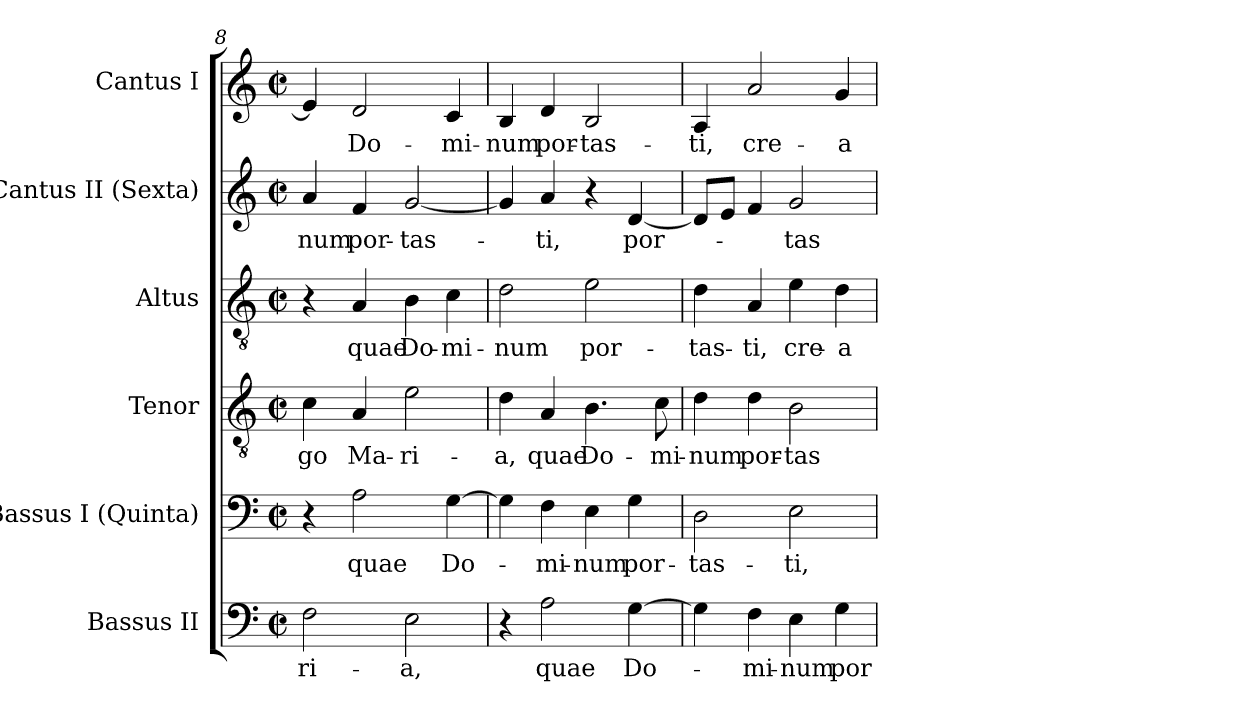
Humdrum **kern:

**kern	**text	**kern	**text	**kern	**text	**kern	**text	**kern	**text	**kern	**text
*part6	*part6	*part5	*part5	*part4	*part4	*part3	*part3	*part2	*part2	*part1	*part1
*staff6	*staff6	*staff5	*staff5	*staff4	*staff4	*staff3	*staff3	*staff2	*staff2	*staff1	*staff1
*I"Bassus II	*	*I"Bassus I (Quinta)	*	*I"Tenor	*	*I"Altus	*	*I"Cantus II (Sexta)	*	*I"Cantus I	*
*I'B.	*	*I'B.	*	*I'T.	*	*I'T.	*	*I'A.	*	*I'A.	*
*clefF4	*	*clefF4	*	*clefGv2	*	*clefGv2	*	*clefG2	*	*clefG2	*
*	*	*	*	*ITrd7c12	*	*ITrd7c12	*	*	*	*	*
*k[]	*	*k[]	*	*k[]	*	*k[]	*	*k[]	*	*k[]	*
*C:	*	*C:	*	*C:	*	*C:	*	*C:	*	*C:	*
*M2/2	*	*M2/2	*	*M2/2	*	*M2/2	*	*M2/2	*	*M2/2	*
*met(c|)	*	*met(c|)	*	*met(c|)	*	*met(c|)	*	*met(c|)	*	*met(c|)	*
=8	=8	=8	=8	=8	=8	=8	=8	=8	=8	=8	=8
!	!LO:LY:b:color=#000000	!	!	!	!	!	!	!	!	!	!
!	!	!	!	!	!LO:LY:b:color=#000000	!	!	!	!	!	!
!	!	!	!	!	!	!	!	!	!LO:LY:b:color=#000000	!	!
2Fi\	-ri-	4r	.	4Ci\	-go	4r	.	4ai/	-num	4ei/]	.
!	!	!	!LO:LY:b:color=#000000	!	!	!	!	!	!	!	!
!	!	!	!	!	!LO:LY:b:color=#000000	!	!	!	!	!	!
!	!	!	!	!	!	!	!LO:LY:b:color=#000000	!	!	!	!
!	!	!	!	!	!	!	!	!	!LO:LY:b:color=#000000	!	!
!	!	!	!	!	!	!	!	!	!	!	!LO:LY:b:color=#000000
.	.	2Ai\	quae	4AAi/	Ma-	4AAi/	quae	4fi/	por-	2di/	Do-
!	!LO:LY:b:color=#000000	!	!	!	!	!	!	!	!	!	!
!	!	!	!	!	!LO:LY:b:color=#000000	!	!	!	!	!	!
!	!	!	!	!	!	!	!LO:LY:b:color=#000000	!	!	!	!
!	!	!	!	!	!	!	!	!	!LO:LY:b:color=#000000	!	!
2Ei\	-a,	.	.	2Ei\	-ri-	4BBi\	Do-	[<2gi/	-tas-	.	.
!	!	!	!LO:LY:b:color=#000000	!	!	!	!	!	!	!	!
!	!	!	!	!	!	!	!LO:LY:b:color=#000000	!	!	!	!
!	!	!	!	!	!	!	!	!	!	!	!LO:LY:b:color=#000000
.	.	[>4Gi\	Do-	.	.	4Ci\	-mi-	.	.	4ci/	-mi-
=9	=9	=9	=9	=9	=9	=9	=9	=9	=9	=9	=9
!	!	!	!	!	!LO:LY:b:color=#000000	!	!	!	!	!	!
!	!	!	!	!	!	!	!LO:LY:b:color=#000000	!	!	!	!
!	!	!	!	!	!	!	!	!	!	!	!LO:LY:b:color=#000000
4r	.	4Gi\]	.	4Di\	-a,	2Di\	-num	4gi/]	.	4Bi/	-num
!	!LO:LY:b:color=#000000	!	!	!	!	!	!	!	!	!	!
!	!	!	!LO:LY:b:color=#000000	!	!	!	!	!	!	!	!
!	!	!	!	!	!LO:LY:b:color=#000000	!	!	!	!	!	!
!	!	!	!	!	!	!	!	!	!LO:LY:b:color=#000000	!	!
!	!	!	!	!	!	!	!	!	!	!	!LO:LY:b:color=#000000
2Ai\	quae	4Fi\	-mi-	4AAi/	quae	.	.	4ai/	-ti,	4di/	por-
!	!	!	!LO:LY:b:color=#000000	!	!	!	!	!	!	!	!
!	!	!	!	!	!LO:LY:b:color=#000000	!	!	!	!	!	!
!	!	!	!	!	!	!	!LO:LY:b:color=#000000	!	!	!	!
!	!	!	!	!	!	!	!	!	!	!	!LO:LY:b:color=#000000
.	.	4Ei\	-num	4.BBi\	Do-	2Ei\	por-	4r	.	2Bi/	-tas-
!	!LO:LY:b:color=#000000	!	!	!	!	!	!	!	!	!	!
!	!	!	!LO:LY:b:color=#000000	!	!	!	!	!	!	!	!
!	!	!	!	!	!	!	!	!	!LO:LY:b:color=#000000	!	!
[>4Gi\	Do-	4Gi\	por-	.	.	.	.	[<4di/	por-	.	.
!	!	!	!	!	!LO:LY:b:color=#000000	!	!	!	!	!	!
.	.	.	.	8Ci\	-mi-	.	.	.	.	.	.
=10	=10	=10	=10	=10	=10	=10	=10	=10	=10	=10	=10
!	!	!	!LO:LY:b:color=#000000	!	!	!	!	!	!	!	!
!	!	!	!	!	!LO:LY:b:color=#000000	!	!	!	!	!	!
!	!	!	!	!	!	!	!LO:LY:b:color=#000000	!	!	!	!
!	!	!	!	!	!	!	!	!	!	!	!LO:LY:b:color=#000000
4Gi\]	.	2Di\	-tas-	4Di\	-num	4Di\	-tas-	8di/L]	.	4Ai/	-ti,
.	.	.	.	.	.	.	.	8ei/J	.	.	.
!	!LO:LY:b:color=#000000	!	!	!	!	!	!	!	!	!	!
!	!	!	!	!	!LO:LY:b:color=#000000	!	!	!	!	!	!
!	!	!	!	!	!	!	!LO:LY:b:color=#000000	!	!	!	!
!	!	!	!	!	!	!	!	!	!	!	!LO:LY:b:color=#000000
4Fi\	-mi-	.	.	4Di\	por-	4AAi/	-ti,	4fi/	.	2ai/	cre-
!	!LO:LY:b:color=#000000	!	!	!	!	!	!	!	!	!	!
!	!	!	!LO:LY:b:color=#000000	!	!	!	!	!	!	!	!
!	!	!	!	!	!LO:LY:b:color=#000000	!	!	!	!	!	!
!	!	!	!	!	!	!	!LO:LY:b:color=#000000	!	!	!	!
!	!	!	!	!	!	!	!	!	!LO:LY:b:color=#000000	!	!
4Ei\	-num	2Ei\	-ti,	2BBi\	-tas-	4Ei\	cre-	2gi/	-tas-	.	.
!	!LO:LY:b:color=#000000	!	!	!	!	!	!	!	!	!	!
!	!	!	!	!	!	!	!LO:LY:b:color=#000000	!	!	!	!
!	!	!	!	!	!	!	!	!	!	!	!LO:LY:b:color=#000000
4Gi\	por-	.	.	.	.	4Di\	-a-	.	.	4gi/	-a-
=	=	=	=	=	=	=	=	=	=	=	=
*-	*-	*-	*-	*-	*-	*-	*-	*-	*-	*-	*-
